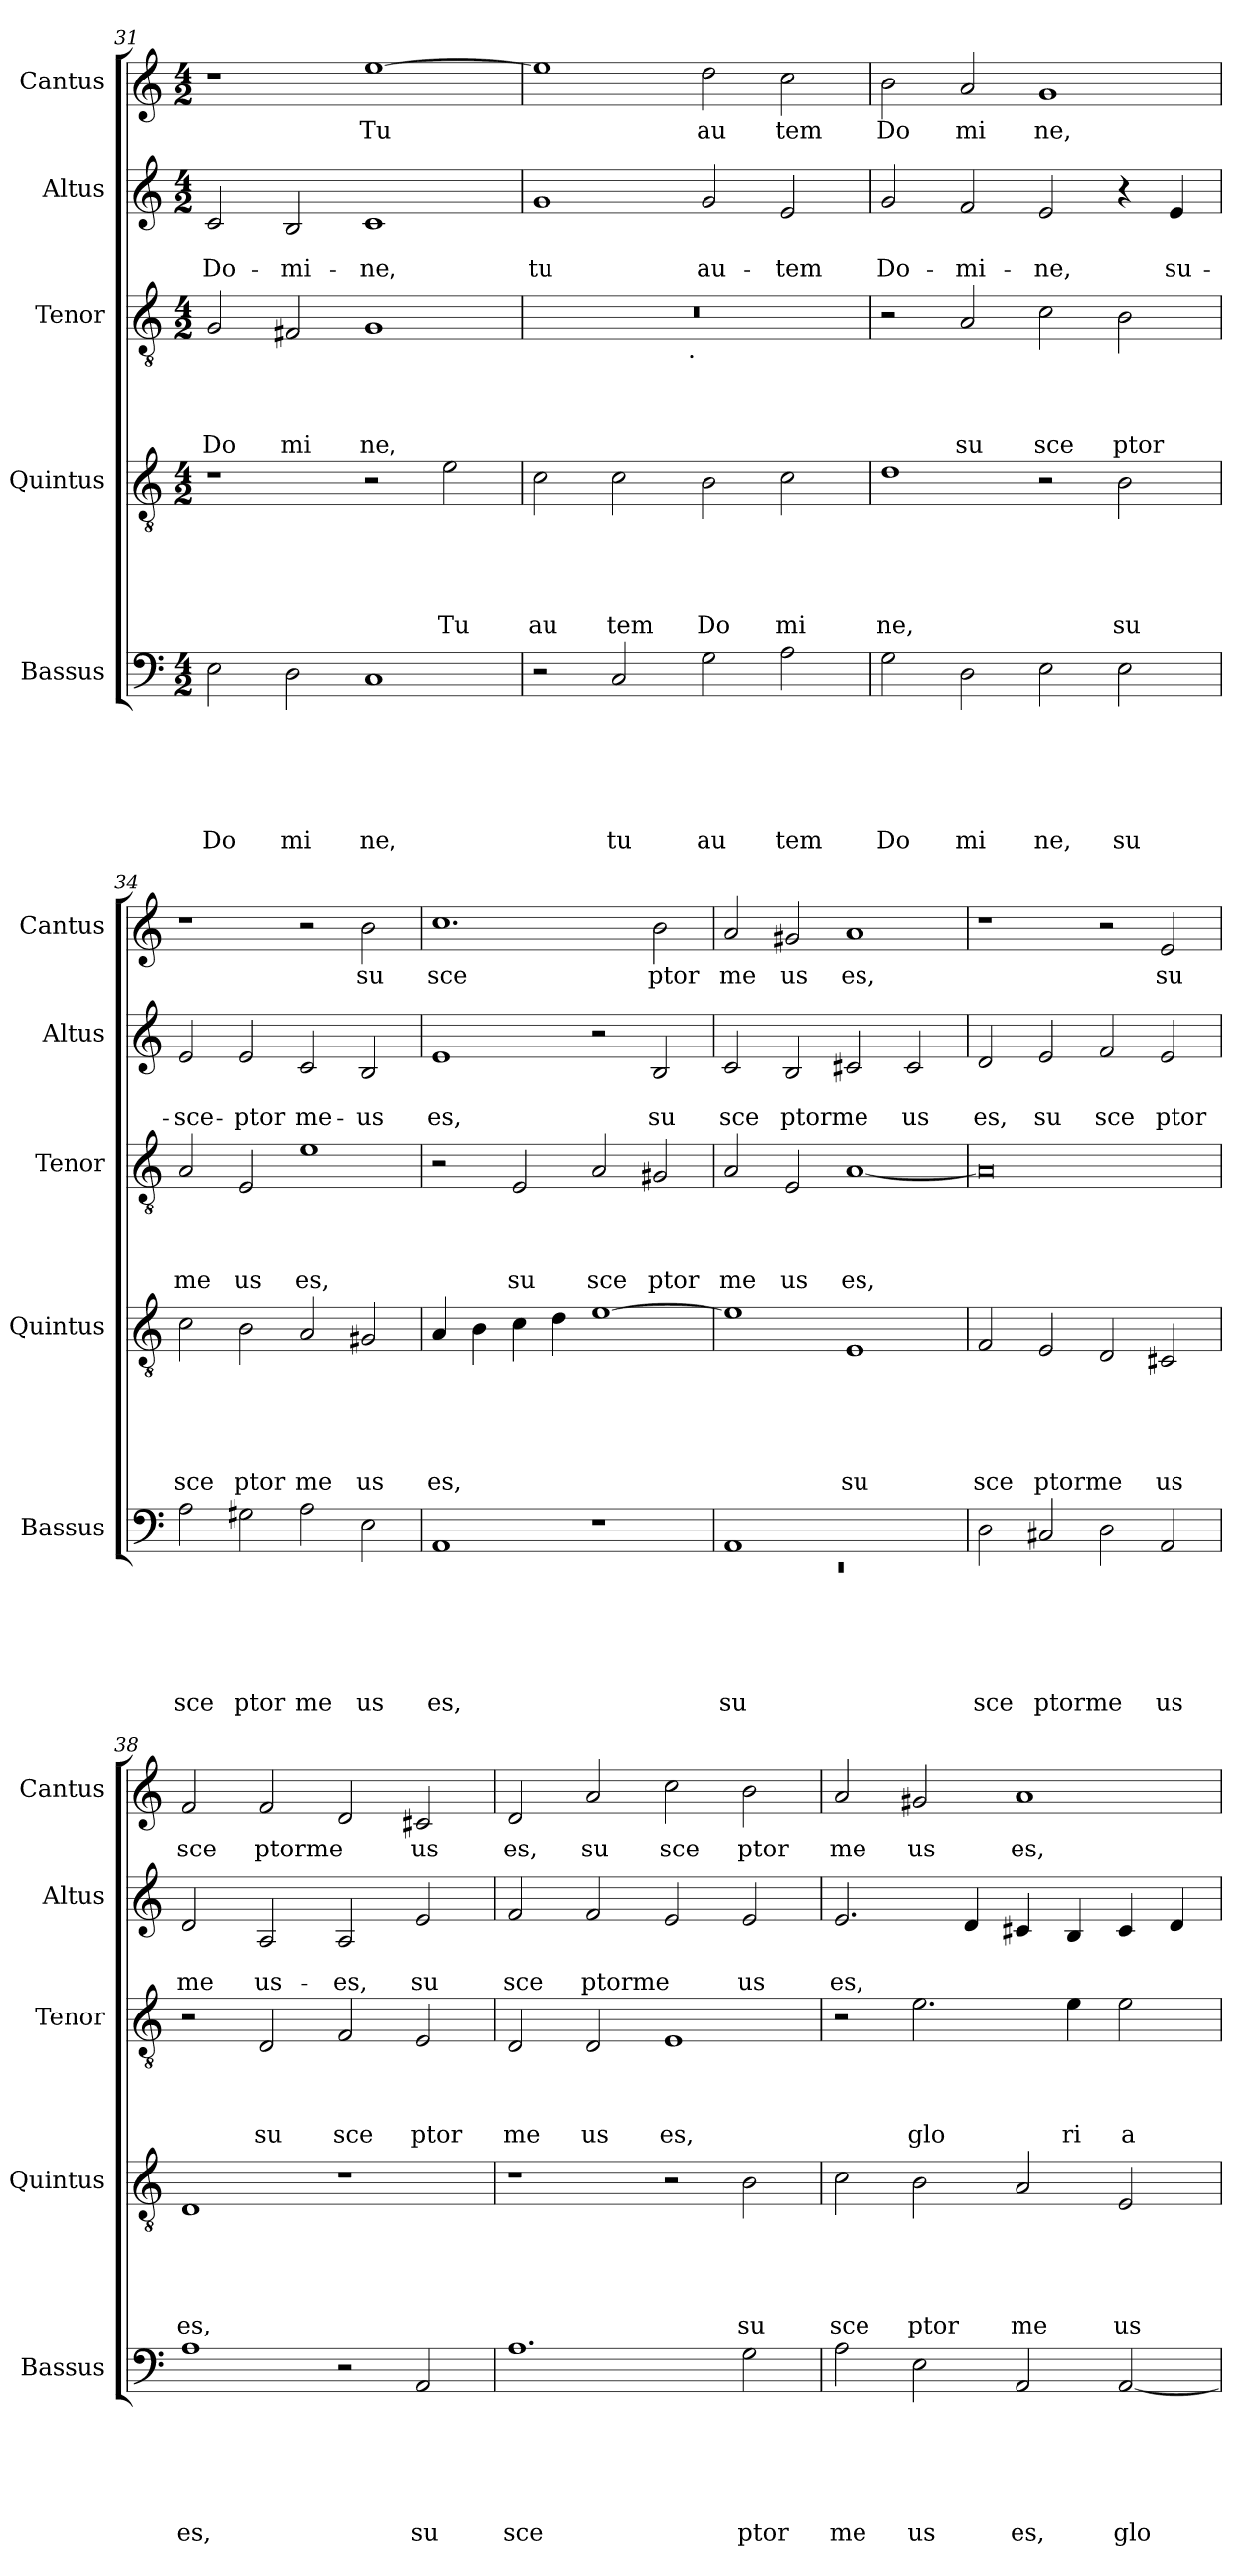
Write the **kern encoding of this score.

**kern	**text	**text	**text	**text	**text	**text	**kern	**text	**text	**text	**text	**text	**kern	**text	**text	**text	**text	**kern	**text	**text	**kern	**text
*part5	*part5	*part5	*part5	*part5	*part5	*part5	*part4	*part4	*part4	*part4	*part4	*part4	*part3	*part3	*part3	*part3	*part3	*part2	*part2	*part2	*part1	*part1
*staff5	*staff5	*staff5	*staff5	*staff5	*staff5	*staff5	*staff4	*staff4	*staff4	*staff4	*staff4	*staff4	*staff3	*staff3	*staff3	*staff3	*staff3	*staff2	*staff2	*staff2	*staff1	*staff1
*I"Bassus	*	*	*	*	*	*	*I"Quintus	*	*	*	*	*	*I"Tenor	*	*	*	*	*I"Altus	*	*	*I"Cantus	*
*I'Bassus	*	*	*	*	*	*	*I'Quintus	*	*	*	*	*	*I'Tenor	*	*	*	*	*I'Altus	*	*	*I'Cantus	*
*clefF4	*	*	*	*	*	*	*clefGv2	*	*	*	*	*	*clefGv2	*	*	*	*	*clefG2	*	*	*clefG2	*
*k[]	*	*	*	*	*	*	*k[]	*	*	*	*	*	*k[]	*	*	*	*	*k[]	*	*	*k[]	*
*C:	*	*	*	*	*	*	*C:	*	*	*	*	*	*C:	*	*	*	*	*C:	*	*	*C:	*
*M4/2	*	*	*	*	*	*	*M4/2	*	*	*	*	*	*M4/2	*	*	*	*	*M4/2	*	*	*M4/2	*
=31	=31	=31	=31	=31	=31	=31	=31	=31	=31	=31	=31	=31	=31	=31	=31	=31	=31	=31	=31	=31	=31	=31
!	!	!	!	!	!	!LO:LY:b	!	!	!	!	!	!	!	!	!	!	!LO:LY:b	!	!	!LO:LY:b	!	!
2E\	.	.	.	.	.	Do	1r	.	.	.	.	.	2G/	.	.	.	Do	2c/	.	Do-	1r	.
!	!	!	!	!	!	!LO:LY:b	!	!	!	!	!	!	!	!	!	!	!LO:LY:b	!	!	!LO:LY:b	!	!
2D\	.	.	.	.	.	mi	.	.	.	.	.	.	2F#X/	.	.	.	mi	2B/	.	-mi-	.	.
!	!	!	!	!	!	!LO:LY:b	!	!	!	!	!	!	!	!	!	!	!LO:LY:b	!	!	!LO:LY:b	!	!LO:LY:b
1C	.	.	.	.	.	ne,	2r	.	.	.	.	.	1G	.	.	.	ne,	1c	.	-ne,	[>1ee	Tu
!	!	!	!	!	!	!	!	!	!	!	!	!LO:LY:b	!	!	!	!	!	!	!	!	!	!
.	.	.	.	.	.	.	2e\	.	.	.	.	Tu	.	.	.	.	.	.	.	.	.	.
=32	=32	=32	=32	=32	=32	=32	=32	=32	=32	=32	=32	=32	=32	=32	=32	=32	=32	=32	=32	=32	=32	=32
!	!	!	!	!	!	!	!	!	!	!	!	!LO:LY:b	!	!	!	!	!	!	!	!LO:LY:b	!	!
*	*	*	*	*	*	*	*	*	*	*	*	*	*^	*	*	*	*	*	*	*	*	*
2r	.	.	.	.	.	.	2c\	.	.	.	.	au	0r	2ryy	.	.	.	.	1g	.	tu	1ee]	.
!	!	!	!	!	!	!LO:LY:b	!	!	!	!	!	!LO:LY:b	!	!	!	!	!	!	!	!	!	!	!
2C/	.	.	.	.	.	tu	2c\	.	.	.	.	tem	.	4...ryy	.	.	.	.	.	.	.	.	.
!	!	!	!	!	!	!	!	!	!	!	!	!	!	!LO:TX:b:t=.	!	!	!	!	!	!	!	!	!
.	.	.	.	.	.	.	.	.	.	.	.	.	.	1ryy	.	.	.	.	.	.	.	.	.
!	!	!	!	!	!	!LO:LY:b	!	!	!	!	!	!LO:LY:b	!	!	!	!	!	!	!	!	!LO:LY:b	!	!LO:LY:b
2G\	.	.	.	.	.	au	2B\	.	.	.	.	Do	.	.	.	.	.	.	2g/	.	au-	2dd\	au
!	!	!	!	!	!	!LO:LY:b	!	!	!	!	!	!LO:LY:b	!	!	!	!	!	!	!	!	!LO:LY:b	!	!LO:LY:b
2A\	.	.	.	.	.	tem	2c\	.	.	.	.	mi	.	.	.	.	.	.	2e/	.	-tem	2cc\	tem
.	.	.	.	.	.	.	.	.	.	.	.	.	.	32ryy	.	.	.	.	.	.	.	.	.
=33	=33	=33	=33	=33	=33	=33	=33	=33	=33	=33	=33	=33	=33	=33	=33	=33	=33	=33	=33	=33	=33	=33	=33
!	!	!	!	!	!	!LO:LY:b	!	!	!	!	!	!LO:LY:b	!	!	!	!	!	!	!	!	!LO:LY:b	!	!LO:LY:b
*	*	*	*	*	*	*	*	*	*	*	*	*	*v	*v	*	*	*	*	*	*	*	*	*
2G\	.	.	.	.	.	Do	1d	.	.	.	.	ne,	2r	.	.	.	.	2g/	.	Do-	2b\	Do
!	!	!	!	!	!	!LO:LY:b	!	!	!	!	!	!	!	!	!	!	!LO:LY:b	!	!	!LO:LY:b	!	!LO:LY:b
2D\	.	.	.	.	.	mi	.	.	.	.	.	.	2A/	.	.	.	su	2f/	.	-mi-	2a/	mi
!	!	!	!	!	!	!LO:LY:b	!	!	!	!	!	!	!	!	!	!	!LO:LY:b	!	!	!LO:LY:b	!	!LO:LY:b
2E\	.	.	.	.	.	ne,	2r	.	.	.	.	.	2c\	.	.	.	sce	2e/	.	-ne,	1g	ne,
!	!	!	!	!	!	!LO:LY:b	!	!	!	!	!	!LO:LY:b	!	!	!	!	!LO:LY:b	!	!	!	!	!
2E\	.	.	.	.	.	su	2B\	.	.	.	.	su	2B\	.	.	.	ptor	4r	.	.	.	.
!	!	!	!	!	!	!	!	!	!	!	!	!	!	!	!	!	!	!	!	!LO:LY:b	!	!
.	.	.	.	.	.	.	.	.	.	.	.	.	.	.	.	.	.	4e/	.	su-	.	.
=34	=34	=34	=34	=34	=34	=34	=34	=34	=34	=34	=34	=34	=34	=34	=34	=34	=34	=34	=34	=34	=34	=34
!	!	!	!	!	!	!LO:LY:b	!	!	!	!	!	!LO:LY:b	!	!	!	!	!LO:LY:b	!	!	!LO:LY:b	!	!
2A\	.	.	.	.	.	sce	2c\	.	.	.	.	sce	2A/	.	.	.	me	2e/	.	-sce-	1r	.
!	!	!	!	!	!	!LO:LY:b	!	!	!	!	!	!LO:LY:b	!	!	!	!	!LO:LY:b	!	!	!LO:LY:b	!	!
2G#X\	.	.	.	.	.	ptor	2B\	.	.	.	.	ptor	2E/	.	.	.	us	2e/	.	-ptor	.	.
!	!	!	!	!	!	!LO:LY:b	!	!	!	!	!	!LO:LY:b	!	!	!	!	!LO:LY:b	!	!	!LO:LY:b	!	!
2A\	.	.	.	.	.	me	2A/	.	.	.	.	me	1e	.	.	.	es,	2c/	.	me-	2r	.
!	!	!	!	!	!	!LO:LY:b	!	!	!	!	!	!LO:LY:b	!	!	!	!	!	!	!	!LO:LY:b	!	!LO:LY:b
2E\	.	.	.	.	.	us	2G#X/	.	.	.	.	us	.	.	.	.	.	2B/	.	-us	2b\	su
!!LO:LB:g=z
=35	=35	=35	=35	=35	=35	=35	=35	=35	=35	=35	=35	=35	=35	=35	=35	=35	=35	=35	=35	=35	=35	=35
!	!	!	!	!	!	!LO:LY:b	!	!	!	!	!	!LO:LY:b	!	!	!	!	!	!	!	!LO:LY:b	!	!LO:LY:b
1AA	.	.	.	.	.	es,	4A/	.	.	.	.	es,	2r	.	.	.	.	1e	.	es,	1.cc	sce
.	.	.	.	.	.	.	4B\	.	.	.	.	.	.	.	.	.	.	.	.	.	.	.
!	!	!	!	!	!	!	!	!	!	!	!	!	!	!	!	!	!LO:LY:b	!	!	!	!	!
.	.	.	.	.	.	.	4c\	.	.	.	.	.	2E/	.	.	.	su	.	.	.	.	.
.	.	.	.	.	.	.	4d\	.	.	.	.	.	.	.	.	.	.	.	.	.	.	.
!	!	!	!	!	!	!	!	!	!	!	!	!	!	!	!	!	!LO:LY:b	!	!	!	!	!
1r	.	.	.	.	.	.	[>1e	.	.	.	.	.	2A/	.	.	.	sce	2r	.	.	.	.
!	!	!	!	!	!	!	!	!	!	!	!	!	!	!	!	!	!LO:LY:b	!	!	!LO:LY:b	!	!LO:LY:b
.	.	.	.	.	.	.	.	.	.	.	.	.	2G#X/	.	.	.	ptor	2B/	.	su	2b\	ptor
=36	=36	=36	=36	=36	=36	=36	=36	=36	=36	=36	=36	=36	=36	=36	=36	=36	=36	=36	=36	=36	=36	=36
*^	*	*	*	*	*	*	*	*	*	*	*	*	*	*	*	*	*	*	*	*	*	*
!	!LO:N:vis=1	!	!	!	!	!	!LO:LY:b	!	!	!	!	!	!	!	!	!	!	!LO:LY:b	!	!	!LO:LY:b	!	!LO:LY:b
*	*^	*	*	*	*	*	*	*	*	*	*	*	*	*	*	*	*	*	*	*	*	*	*
0ryy	0rEE	1AA	.	.	.	.	.	su	1e]	.	.	.	.	.	2A/	.	.	.	me	2c/	.	sce	2a/	me
!	!	!	!	!	!	!	!	!	!	!	!	!	!	!	!	!	!	!	!LO:LY:b	!	!	!LO:LY:b	!	!LO:LY:b
.	.	.	.	.	.	.	.	.	.	.	.	.	.	.	2E/	.	.	.	us	2B/	.	ptorme	2g#X/	us
!	!	!	!	!	!	!	!	!	!	!	!	!	!	!LO:LY:b	!	!	!	!	!LO:LY:b	!	!	!	!	!LO:LY:b
.	.	1ryy	.	.	.	.	.	.	1E	.	.	.	.	su	[<1A	.	.	.	es,	2c#X/	.	.	1a	es,
!	!	!	!	!	!	!	!	!	!	!	!	!	!	!	!	!	!	!	!	!	!	!LO:LY:b	!	!
.	.	.	.	.	.	.	.	.	.	.	.	.	.	.	.	.	.	.	.	2c#/	.	us	.	.
*v	*v	*v	*	*	*	*	*	*	*	*	*	*	*	*	*	*	*	*	*	*	*	*	*	*
=37	=37	=37	=37	=37	=37	=37	=37	=37	=37	=37	=37	=37	=37	=37	=37	=37	=37	=37	=37	=37	=37	=37
!	!	!	!	!	!	!LO:LY:b	!	!	!	!	!	!LO:LY:b	!	!	!	!	!	!	!	!LO:LY:b	!	!
2D\	.	.	.	.	.	sce	2F/	.	.	.	.	sce	0A]	.	.	.	.	2d/	.	es,	1r	.
!	!	!	!	!	!	!LO:LY:b	!	!	!	!	!	!LO:LY:b	!	!	!	!	!	!	!	!LO:LY:b	!	!
2C#X/	.	.	.	.	.	ptorme	2E/	.	.	.	.	ptorme	.	.	.	.	.	2e/	.	su	.	.
!	!	!	!	!	!	!	!	!	!	!	!	!	!	!	!	!	!	!	!	!LO:LY:b	!	!
2D\	.	.	.	.	.	.	2D/	.	.	.	.	.	.	.	.	.	.	2f/	.	sce	2r	.
!	!	!	!	!	!	!LO:LY:b	!	!	!	!	!	!LO:LY:b	!	!	!	!	!	!	!	!LO:LY:b	!	!LO:LY:b
2AA/	.	.	.	.	.	us	2C#X/	.	.	.	.	us	.	.	.	.	.	2e/	.	ptor	2e/	su
=38	=38	=38	=38	=38	=38	=38	=38	=38	=38	=38	=38	=38	=38	=38	=38	=38	=38	=38	=38	=38	=38	=38
!	!	!	!	!	!	!LO:LY:b	!	!	!	!	!	!LO:LY:b	!	!	!	!	!	!	!	!LO:LY:b	!	!LO:LY:b
1A	.	.	.	.	.	es,	1D	.	.	.	.	es,	2r	.	.	.	.	2d/	.	me	2f/	sce
!	!	!	!	!	!	!	!	!	!	!	!	!	!	!	!	!	!LO:LY:b	!	!	!LO:LY:b	!	!LO:LY:b
.	.	.	.	.	.	.	.	.	.	.	.	.	2D/	.	.	.	su	2A/	.	us-	2f/	ptorme
!	!	!	!	!	!	!	!	!	!	!	!	!	!	!	!	!	!LO:LY:b	!	!	!LO:LY:b	!	!
2r	.	.	.	.	.	.	1r	.	.	.	.	.	2F/	.	.	.	sce	2A/	.	-es,	2d/	.
!	!	!	!	!	!	!LO:LY:b	!	!	!	!	!	!	!	!	!	!	!LO:LY:b	!	!	!LO:LY:b	!	!LO:LY:b
2AA/	.	.	.	.	.	su	.	.	.	.	.	.	2E/	.	.	.	ptor	2e/	.	su	2c#X/	us
=39	=39	=39	=39	=39	=39	=39	=39	=39	=39	=39	=39	=39	=39	=39	=39	=39	=39	=39	=39	=39	=39	=39
!	!	!	!	!	!	!LO:LY:b	!	!	!	!	!	!	!	!	!	!	!LO:LY:b	!	!	!LO:LY:b	!	!LO:LY:b
1.A	.	.	.	.	.	sce	1r	.	.	.	.	.	2D/	.	.	.	me	2f/	.	sce	2d/	es,
!	!	!	!	!	!	!	!	!	!	!	!	!	!	!	!	!	!LO:LY:b	!	!	!LO:LY:b	!	!LO:LY:b
.	.	.	.	.	.	.	.	.	.	.	.	.	2D/	.	.	.	us	2f/	.	ptorme	2a/	su
!	!	!	!	!	!	!	!	!	!	!	!	!	!	!	!	!	!LO:LY:b	!	!	!	!	!LO:LY:b
.	.	.	.	.	.	.	2r	.	.	.	.	.	1E	.	.	.	es,	2e/	.	.	2cc\	sce
!	!	!	!	!	!	!LO:LY:b	!	!	!	!	!	!LO:LY:b	!	!	!	!	!	!	!	!LO:LY:b	!	!LO:LY:b
2G\	.	.	.	.	.	ptor	2B\	.	.	.	.	su	.	.	.	.	.	2e/	.	us	2b\	ptor
=40	=40	=40	=40	=40	=40	=40	=40	=40	=40	=40	=40	=40	=40	=40	=40	=40	=40	=40	=40	=40	=40	=40
!	!	!	!	!	!	!LO:LY:b	!	!	!	!	!	!LO:LY:b	!	!	!	!	!	!	!	!LO:LY:b	!	!LO:LY:b
2A\	.	.	.	.	.	me	2c\	.	.	.	.	sce	2r	.	.	.	.	2.e/	.	es,	2a/	me
!	!	!	!	!	!	!LO:LY:b	!	!	!	!	!	!LO:LY:b	!	!	!	!	!LO:LY:b	!	!	!	!	!LO:LY:b
2E\	.	.	.	.	.	us	2B\	.	.	.	.	ptor	2.e\	.	.	.	glo	.	.	.	2g#X/	us
.	.	.	.	.	.	.	.	.	.	.	.	.	.	.	.	.	.	4d/	.	.	.	.
!	!	!	!	!	!	!LO:LY:b	!	!	!	!	!	!LO:LY:b	!	!	!	!	!	!	!	!	!	!LO:LY:b
2AA/	.	.	.	.	.	es,	2A/	.	.	.	.	me	.	.	.	.	.	4c#X/	.	.	1a	es,
!	!	!	!	!	!	!	!	!	!	!	!	!	!	!	!	!	!LO:LY:b	!	!	!	!	!
.	.	.	.	.	.	.	.	.	.	.	.	.	4e\	.	.	.	ri	4B/	.	.	.	.
!	!	!	!	!	!	!LO:LY:b	!	!	!	!	!	!LO:LY:b	!	!	!	!	!LO:LY:b	!	!	!	!	!
[<2AA/	.	.	.	.	.	glo	2E/	.	.	.	.	us	2e\	.	.	.	a	4c#/	.	.	.	.
.	.	.	.	.	.	.	.	.	.	.	.	.	.	.	.	.	.	4d/	.	.	.	.
=	=	=	=	=	=	=	=	=	=	=	=	=	=	=	=	=	=	=	=	=	=	=
*-	*-	*-	*-	*-	*-	*-	*-	*-	*-	*-	*-	*-	*-	*-	*-	*-	*-	*-	*-	*-	*-	*-
